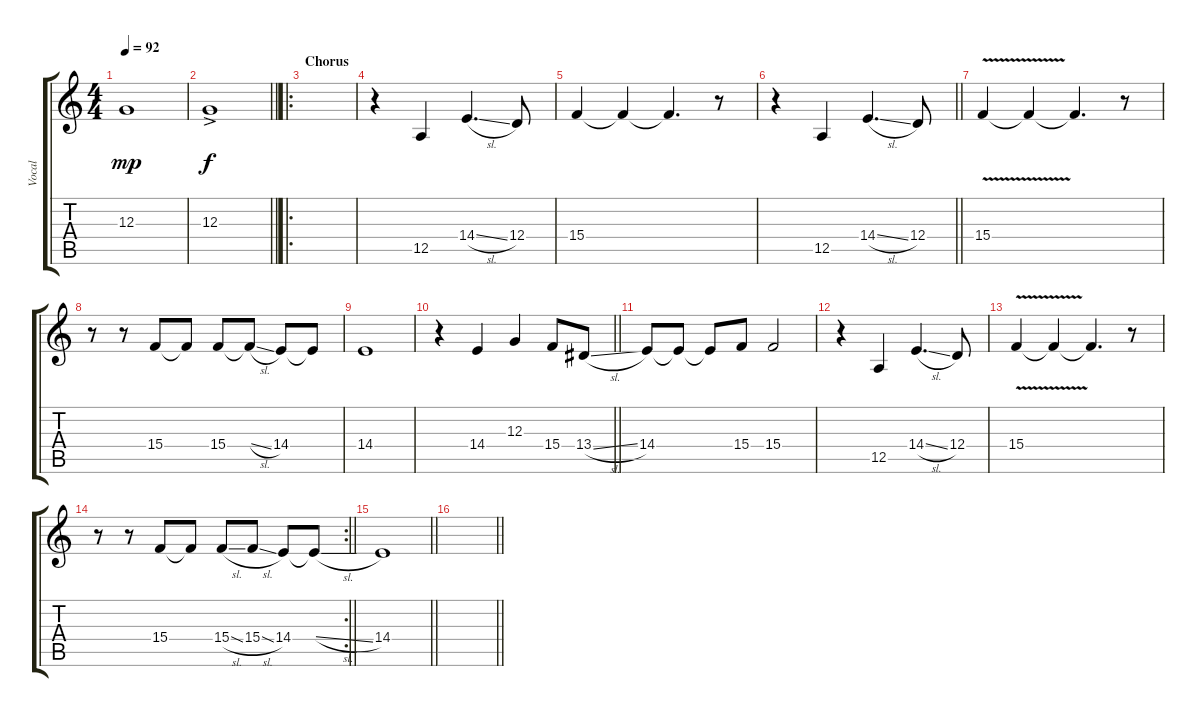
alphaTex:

\track ("Vocal" "Vocal") {instrument flute}
\staff {score tabs}
\tuning (E4 B3 G3 D3 A2 E2) {hide}
\ts (4 4)
\tempo 92
\clef g2
\ks c
12.3.1{dy mp} |
\barLineRight lightlight
12.3{ac}.1{dy f} |
\ro
\section ("" "Chorus")
|
r.4 12.5.4 14.4{sl}.4{d} 12.4.8 |
15.4.4 15.4{t}.4 15.4{t}.4{d} r.8 |
\barLineRight lightlight
r.4 12.5.4 14.4{sl}.4{d} 12.4.8 |
\section ("" "")
15.4{v}.4 15.4{t}.4 15.4{t}.4{d} r.8 |
r.8 r.8 15.4.8 15.4{t}.8 15.4.8 15.4{sl t}.8 14.4.8 14.4{t}.8 |
14.4.1 |
\barLineRight lightlight
r.4 14.4.4 12.3.4 15.4.8 13.4{sl}.8 |
\section ("" "")
14.4.8 14.4{t}.8 14.4{t}.8 15.4.8 15.4.2 |
r.4 12.5.4 14.4{sl}.4{d} 12.4.8 |
15.4{v}.4 15.4{t}.4 15.4{t}.4{d} r.8 |
\rc 2
\barLineRight lightlight
r.8 r.8 15.4.8 15.4{t}.8 15.4{sl}.8 15.4{sl}.8 14.4.8 14.4{sl t}.8 |
\barLineRight lightlight
14.4.1 |
\barLineRight lightlight
